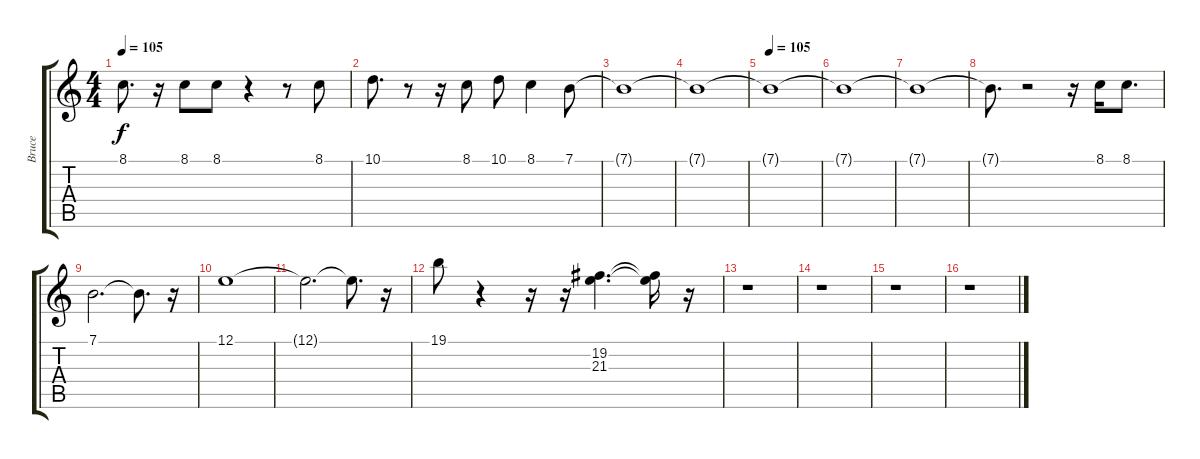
\track ("Bruce" "Bruce") {instrument voiceoohs}
\staff {score tabs}
\tuning (E4 B3 G3 D3 A2 E2) {hide}
\ts (4 4)
\tempo 105
\clef g2
\ks c
8.1{t}.8{d dy f} r.16 8.1.8 8.1.8 r.4 r.8 8.1.8 |
10.1.8{d} r.8 r.16 8.1.8 10.1.8 8.1.4 7.1.8 |
7.1{t}.1 |
7.1{t}.1 |
\tempo 105
7.1{t}.1 |
7.1{t}.1 |
7.1{t}.1 |
7.1{t}.8{d} r.2 r.16 8.1.16 8.1.8{d} |
7.1.2{d} 7.1{t}.8{d} r.16 |
12.1.1 |
12.1{t}.2{d} 12.1{t}.8{d} r.16 |
19.1.8 r.4 r.16 r.16 (19.2 21.3).4{d} (19.2{t} 21.3{t}).16 r.16 |
r.1 |
r.1 |
r.1 |
r.1
